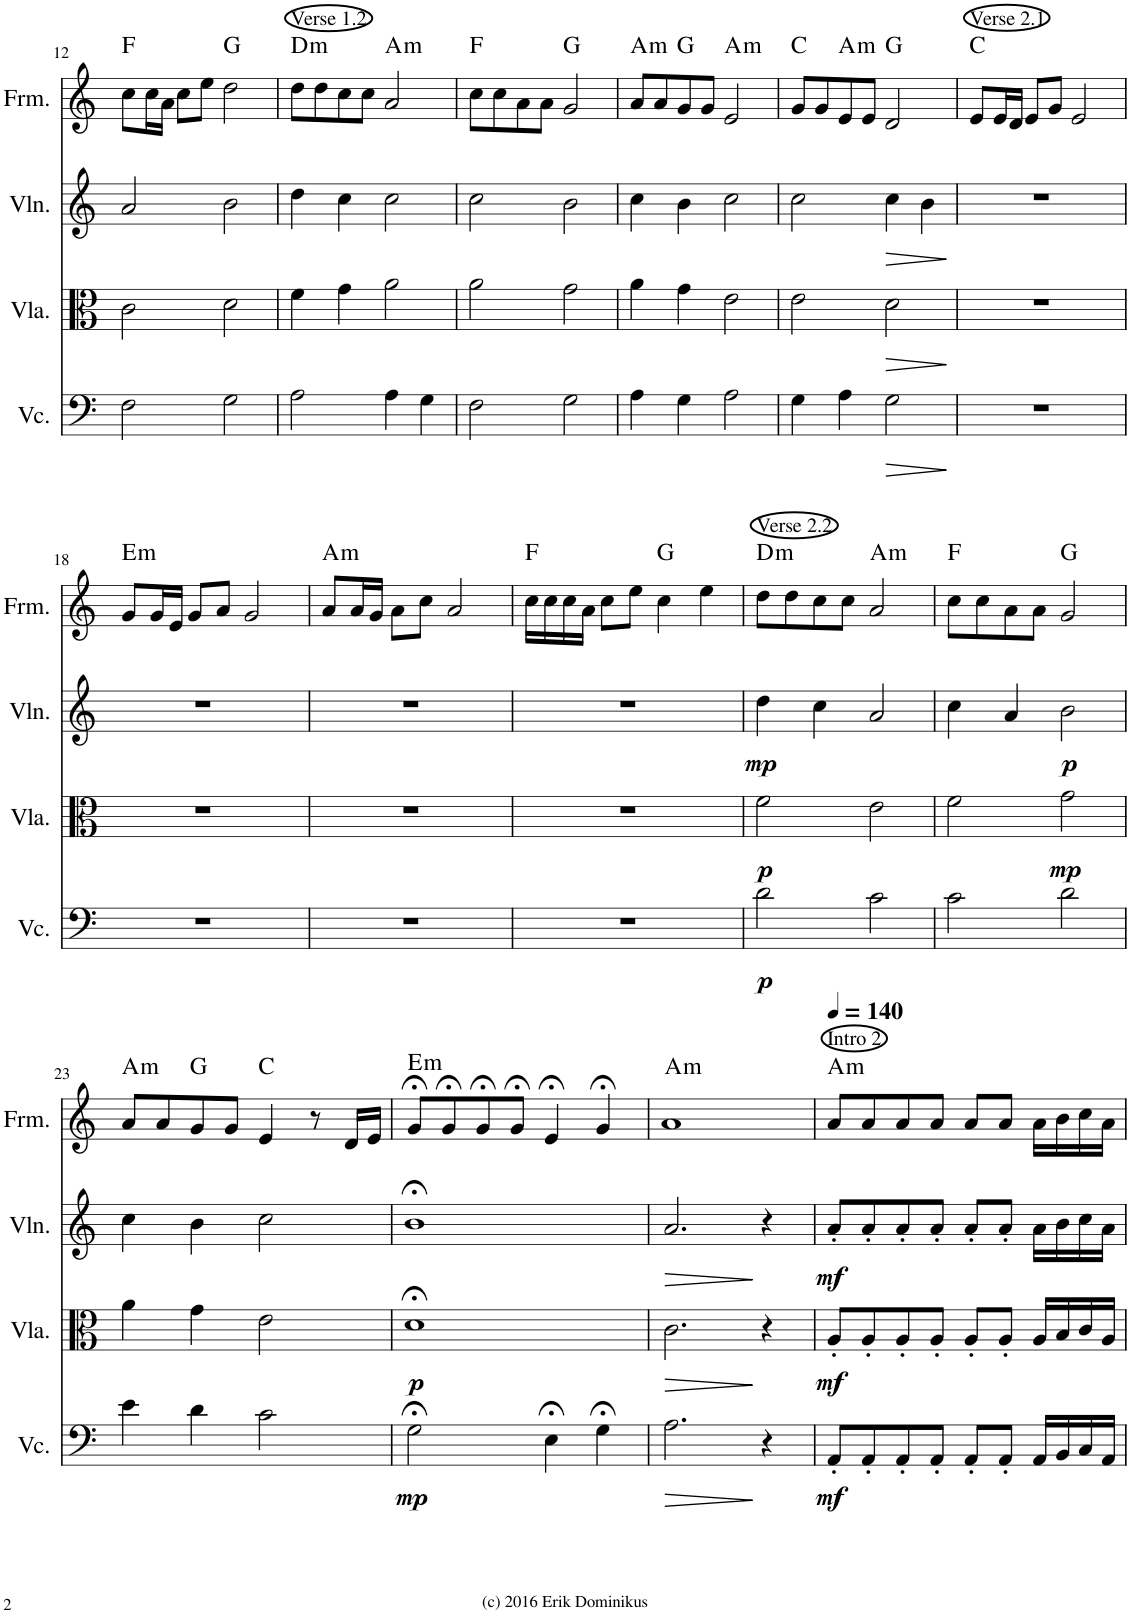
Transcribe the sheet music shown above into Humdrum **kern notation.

**kern	**dynam	**kern	**dynam	**kern	**dynam	**kern	**harte
*part4	*part4	*part3	*part3	*part2	*part2	*part1	*part1
*staff4	*staff4	*staff3	*staff3	*staff2	*staff2	*staff1	*
*I"Violoncello	*	*I"Viola	*	*I"Violin	*	*I"Form	*
*I'Vc.	*	*I'Vla.	*	*I'Vln.	*	*I'Frm.	*
!!LO:PB:g=z
*clefF4	*	*clefC3	*	*clefG2	*	*clefG2	*
*k[]	*	*k[]	*	*k[]	*	*k[]	*
*M4/4	*	*M4/4	*	*M4/4	*	*M4/4	*
=12	=12	=12	=12	=12	=12	=12	=12
2F\	.	2c\	.	2a/	.	8cc\L	F:maj
.	.	.	.	.	.	16cc\L	.
.	.	.	.	.	.	16a\JJ	.
.	.	.	.	.	.	8cc\L	.
.	.	.	.	.	.	8ee\J	.
2G\	.	2d\	.	2b\	.	2dd\	G:maj
=13	=13	=13	=13	=13	=13	=13	=13
!	!	!	!	!	!	!LO:TX:a:t=Verse 1.2	!LO:H:kt=m
2A\	.	4f\	.	4dd\	.	8dd\L	D:min
.	.	.	.	.	.	8dd\	.
.	.	4g\	.	4cc\	.	8cc\	.
.	.	.	.	.	.	8cc\J	.
!	!	!	!	!	!	!	!LO:H:kt=m
4A\	.	2a\	.	2cc\	.	2a/	A:min
4G\	.	.	.	.	.	.	.
=14	=14	=14	=14	=14	=14	=14	=14
2F\	.	2a\	.	2cc\	.	8cc\L	F:maj
.	.	.	.	.	.	8cc\	.
.	.	.	.	.	.	8a\	.
.	.	.	.	.	.	8a\J	.
2G\	.	2g\	.	2b\	.	2g/	G:maj
=15	=15	=15	=15	=15	=15	=15	=15
!	!	!	!	!	!	!	!LO:H:kt=m
4A\	.	4a\	.	4cc\	.	8a/L	A:min
.	.	.	.	.	.	8a/	.
4G\	.	4g\	.	4b\	.	8g/	G:maj
.	.	.	.	.	.	8g/J	.
!	!	!	!	!	!	!	!LO:H:kt=m
2A\	.	2e\	.	2cc\	.	2e/	A:min
=16	=16	=16	=16	=16	=16	=16	=16
4G\	.	2e\	.	2cc\	.	8g/L	C:maj
.	.	.	.	.	.	8g/	.
!	!	!	!	!	!	!	!LO:H:kt=m
4A\	.	.	.	.	.	8e/	A:min
.	.	.	.	.	.	8e/J	.
!	!LO:HP:b	!	!LO:HP:b	!	!LO:HP:b	!	!
2G\	>	2d\	>	4cc\	>	2d/	G:maj
.	.	.	.	4b\	.	.	.
.	]	.	]	.	]	.	.
=17	=17	=17	=17	=17	=17	=17	=17
!	!	!	!	!	!	!LO:TX:a:t=Verse 2.1	!
1r	.	1r	.	1r	.	8e/L	C:maj
.	.	.	.	.	.	16e/L	.
.	.	.	.	.	.	16d/JJ	.
.	.	.	.	.	.	8e/L	.
.	.	.	.	.	.	8g/J	.
.	.	.	.	.	.	2e/	.
!!LO:LB:g=z
=18	=18	=18	=18	=18	=18	=18	=18
!	!	!	!	!	!	!	!LO:H:kt=m
1r	.	1r	.	1r	.	8g/L	E:min
.	.	.	.	.	.	16g/L	.
.	.	.	.	.	.	16e/JJ	.
.	.	.	.	.	.	8g/L	.
.	.	.	.	.	.	8a/J	.
.	.	.	.	.	.	2g/	.
=19	=19	=19	=19	=19	=19	=19	=19
!	!	!	!	!	!	!	!LO:H:kt=m
1r	.	1r	.	1r	.	8a/L	A:min
.	.	.	.	.	.	16a/L	.
.	.	.	.	.	.	16g/JJ	.
.	.	.	.	.	.	8a\L	.
.	.	.	.	.	.	8cc\J	.
.	.	.	.	.	.	2a/	.
=20	=20	=20	=20	=20	=20	=20	=20
1r	.	1r	.	1r	.	16cc\LL	F:maj
.	.	.	.	.	.	16cc\	.
.	.	.	.	.	.	16cc\	.
.	.	.	.	.	.	16a\JJ	.
.	.	.	.	.	.	8cc\L	.
.	.	.	.	.	.	8ee\J	.
.	.	.	.	.	.	4cc\	G:maj
.	.	.	.	.	.	4ee\	.
=21	=21	=21	=21	=21	=21	=21	=21
!	!	!	!	!	!	!LO:TX:a:t=Verse 2.2	!
!	!LO:DY:b	!	!LO:DY:b	!	!LO:DY:b	!	!LO:H:kt=m
2d\	p	2f\	p	4dd\	mp	8dd\L	D:min
.	.	.	.	.	.	8dd\	.
.	.	.	.	4cc\	.	8cc\	.
.	.	.	.	.	.	8cc\J	.
!	!	!	!	!	!	!	!LO:H:kt=m
2c\	.	2e\	.	2a/	.	2a/	A:min
=22	=22	=22	=22	=22	=22	=22	=22
2c\	.	2f\	.	4cc\	.	8cc\L	F:maj
.	.	.	.	.	.	8cc\	.
.	.	.	.	4a/	.	8a\	.
.	.	.	.	.	.	8a\J	.
!	!	!	!LO:DY:b	!	!LO:DY:b	!	!
2d\	.	2g\	mp	2b\	p	2g/	G:maj
!!LO:LB:g=z
=23	=23	=23	=23	=23	=23	=23	=23
!	!	!	!	!	!	!	!LO:H:kt=m
4e\	.	4a\	.	4cc\	.	8a/L	A:min
.	.	.	.	.	.	8a/	.
4d\	.	4g\	.	4b\	.	8g/	G:maj
.	.	.	.	.	.	8g/J	.
2c\	.	2e\	.	2cc\	.	4e/	C:maj
.	.	.	.	.	.	8r	.
.	.	.	.	.	.	16d/LL	.
.	.	.	.	.	.	16e/JJ	.
=24	=24	=24	=24	=24	=24	=24	=24
!	!LO:DY:b	!	!LO:DY:b	!	!	!	!LO:H:kt=m
2G;<\	mp	1d;<	p	1b;<	.	8g;</L	E:min
.	.	.	.	.	.	8g;</	.
.	.	.	.	.	.	8g;</	.
.	.	.	.	.	.	8g;</J	.
4E;<\	.	.	.	.	.	4e;</	.
4G;<\	.	.	.	.	.	4g;</	.
=25	=25	=25	=25	=25	=25	=25	=25
!	!LO:HP:b	!	!LO:HP:b	!	!LO:HP:b	!	!LO:H:kt=m
2.A\	>	2.c\	>	2.a/	>	1a	A:min
4r	]	4r	]	4r	]	.	.
=26	=26	=26	=26	=26	=26	=26	=26
*	*	*	*	*	*	*MM140	*
!	!	!	!	!	!	!LO:TX:a:t=Intro 2	!
!	!LO:DY:b	!	!LO:DY:b	!	!LO:DY:b	!	!LO:H:kt=m
8AA'/L	mf	8A'/L	mf	8a'/L	mf	8a/L	A:min
8AA'/	.	8A'/	.	8a'/	.	8a/	.
8AA'/	.	8A'/	.	8a'/	.	8a/	.
8AA'/J	.	8A'/J	.	8a'/J	.	8a/J	.
8AA'/L	.	8A'/L	.	8a'/L	.	8a/L	.
8AA'/J	.	8A'/J	.	8a'/J	.	8a/J	.
16AA/LL	.	16A/LL	.	16a\LL	.	16a\LL	.
16BB/	.	16B/	.	16b\	.	16b\	.
16C/	.	16c/	.	16cc\	.	16cc\	.
16AA/JJ	.	16A/JJ	.	16a\JJ	.	16a\JJ	.
=	=	=	=	=	=	=	=
*-	*-	*-	*-	*-	*-	*-	*-
